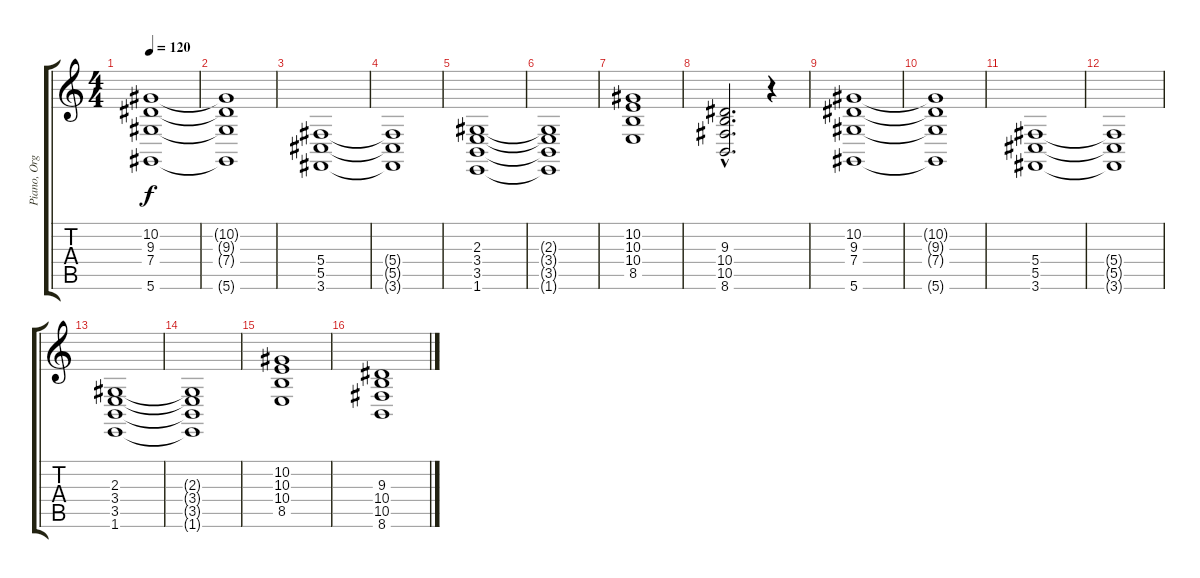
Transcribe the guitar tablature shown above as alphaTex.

\track ("Piano, Organ, Mandolin" "Piano, Org") {instrument brightacousticpiano}
\staff {score tabs}
\tuning (Eb4 Bb3 Gb3 Db3 Ab2 Eb2) {hide}
\ts (4 4)
\tempo 120
\clef g2
\ks c
(10.2 9.3 7.4 5.6).1{dy f instrument churchorgan} |
(10.2{t} 9.3{t} 7.4{t} 5.6{t}).1 |
(5.4 5.5 3.6).1 |
(5.4{t} 5.5{t} 3.6{t}).1 |
(2.3 3.4 3.5 1.6).1 |
(2.3{t} 3.4{t} 3.5{t} 1.6{t}).1 |
(10.2 10.3 10.4 8.5).1 |
(9.3{hac} 10.4{hac} 10.5{hac} 8.6{hac}).2{d} r.4 |
(10.2 9.3 7.4 5.6).1{instrument churchorgan} |
(10.2{t} 9.3{t} 7.4{t} 5.6{t}).1 |
(5.4 5.5 3.6).1 |
(5.4{t} 5.5{t} 3.6{t}).1 |
(2.3 3.4 3.5 1.6).1 |
(2.3{t} 3.4{t} 3.5{t} 1.6{t}).1 |
(10.2 10.3 10.4 8.5).1 |
(9.3 10.4 10.5 8.6).1
